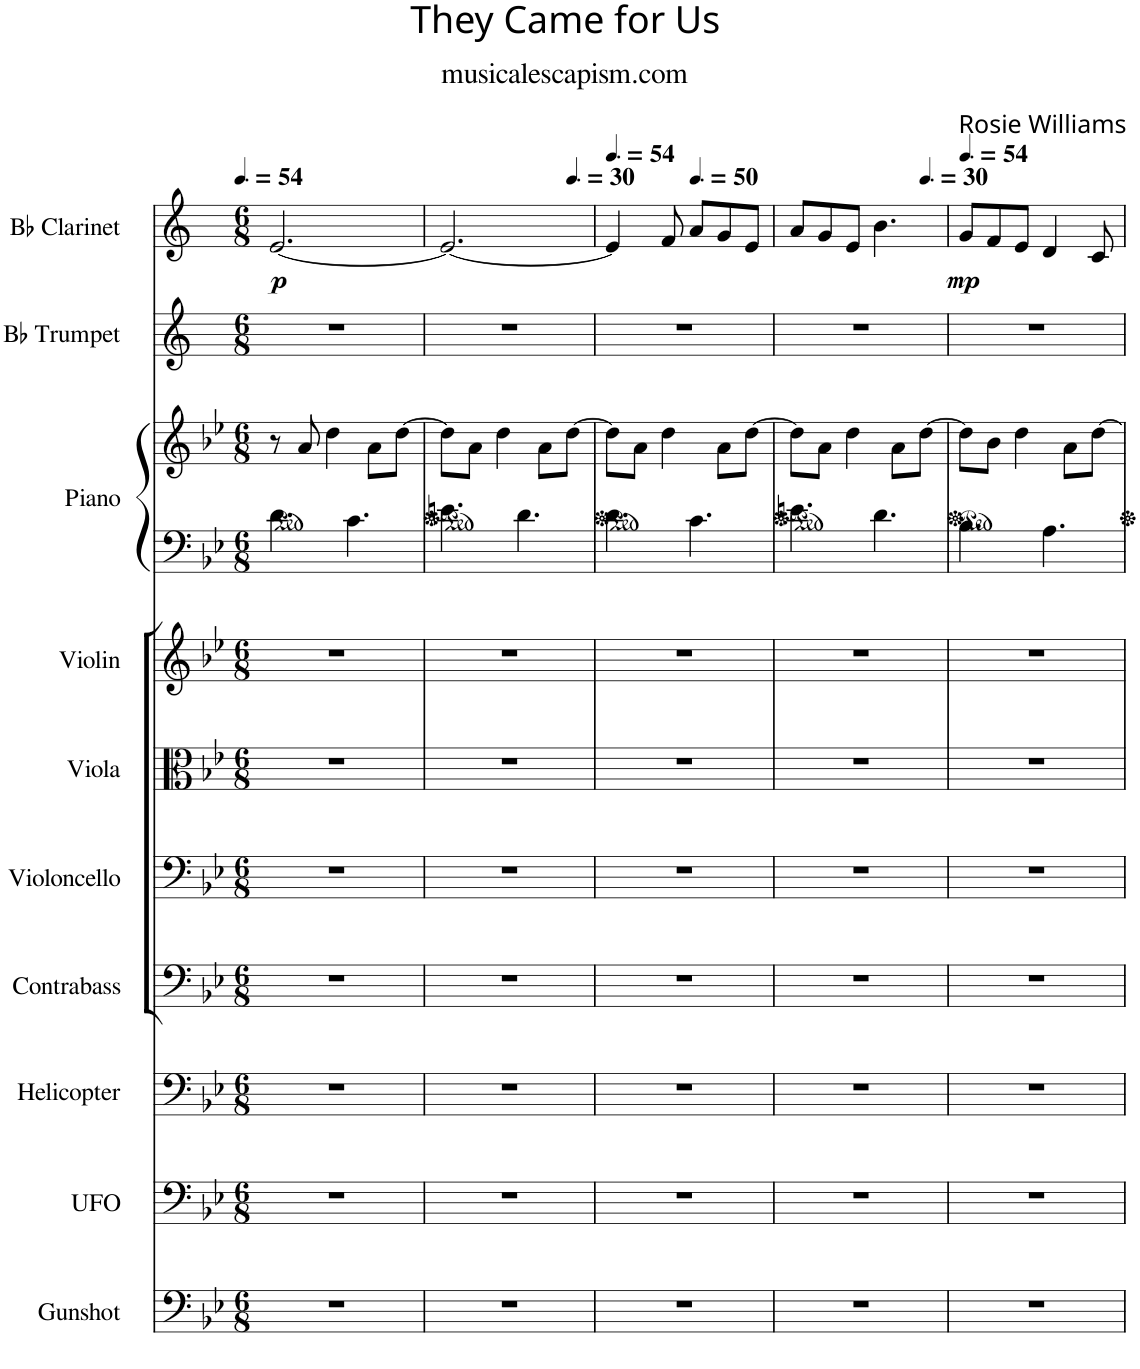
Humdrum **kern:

**kern	**kern	**kern	**kern	**kern	**kern	**kern	**kern	**kern	**kern	**kern	**dynam
*part10	*part9	*part8	*part7	*part6	*part5	*part4	*part3	*part3	*part2	*part1	*part1
*staff11	*staff10	*staff9	*staff8	*staff7	*staff6	*staff5	*staff4	*staff3	*staff2	*staff1	*staff1
*I"Gunshot	*I"UFO	*I"Helicopter	*I"Contrabass	*I"Violoncello	*I"Viola	*I"Violin	*I"Piano	*	*I"Bb Trumpet	*I"Bb Clarinet	*
*I'Gun	*I'UFO	*	*I'Cb.	*I'Vc.	*I'Vla.	*I'Vln.	*I'Pno.	*	*I'Bb Tpt.	*I'Bb Cl.	*
*clefF4	*clefF4	*clefF4	*clefF4	*clefF4	*clefC3	*clefG2	*clefF4	*clefG2	*clefG2	*clefG2	*
*	*	*	*Trd7c12	*	*	*	*	*	*Trd1c2	*Trd1c2	*
*k[b-e-]	*k[b-e-]	*k[b-e-]	*k[b-e-]	*k[b-e-]	*k[b-e-]	*k[b-e-]	*k[b-e-]	*k[b-e-]	*k[]	*k[]	*
*M6/8	*M6/8	*M6/8	*M6/8	*M6/8	*M6/8	*M6/8	*M6/8	*M6/8	*M6/8	*M6/8	*
*MM81	*MM81	*MM81	*MM81	*MM81	*MM81	*MM81	*MM81	*MM81	*MM81	*MM81	*
=1	=1	=1	=1	=1	=1	=1	=1	=1	=1	=1	=1
!	!	!	!	!	!	!	!	!	!	!	!LO:DY:b
2.r	2.r	2.r	2.r	2.r	2.r	2.r	4.d\	8r	2.r	[2.e/	p
.	.	.	.	.	.	.	.	8a/	.	.	.
.	.	.	.	.	.	.	.	4dd\	.	.	.
.	.	.	.	.	.	.	4.c\	.	.	.	.
.	.	.	.	.	.	.	.	8a\L	.	.	.
.	.	.	.	.	.	.	.	[8dd\J	.	.	.
=2	=2	=2	=2	=2	=2	=2	=2	=2	=2	=2	=2
*	*	*	*	*	*	*	*	*	*	*^	*
2.r	2.r	2.r	2.r	2.r	2.r	2.r	4.en\	8dd\L]	2.r	2.e/_	2ryy	.
.	.	.	.	.	.	.	.	8a\J	.	.	.	.
.	.	.	.	.	.	.	.	4dd\	.	.	.	.
.	.	.	.	.	.	.	4.d\	.	.	.	.	.
.	.	.	.	.	.	.	.	8a\L	.	.	8ryy	.
*	*	*	*	*	*	*	*	*	*	*MM45	*	*
.	.	.	.	.	.	.	.	[8dd\J	.	.	8ryy	.
*	*	*	*	*	*	*	*	*	*	*v	*v	*
=3	=3	=3	=3	=3	=3	=3	=3	=3	=3	=3	=3
*	*	*	*	*	*	*	*	*	*	*MM81	*
2.r	2.r	2.r	2.r	2.r	2.r	2.r	4.d\	8dd\L]	2.r	4e/]	.
.	.	.	.	.	.	.	.	8a\J	.	.	.
.	.	.	.	.	.	.	.	4dd\	.	8f/	.
*	*	*	*	*	*	*	*	*	*	*MM75	*
.	.	.	.	.	.	.	4.c\	.	.	8a/L	.
.	.	.	.	.	.	.	.	8a\L	.	8g/	.
.	.	.	.	.	.	.	.	[8dd\J	.	8e/J	.
=4	=4	=4	=4	=4	=4	=4	=4	=4	=4	=4	=4
*	*	*	*	*	*	*	*	*	*	*^	*
2.r	2.r	2.r	2.r	2.r	2.r	2.r	4.en\	8dd\L]	2.r	8a/L	2ryy	.
.	.	.	.	.	.	.	.	8a\J	.	8g/	.	.
.	.	.	.	.	.	.	.	4dd\	.	8e/J	.	.
.	.	.	.	.	.	.	4.d\	.	.	4.b\	.	.
.	.	.	.	.	.	.	.	8a\L	.	.	8ryy	.
*	*	*	*	*	*	*	*	*	*	*MM45	*	*
.	.	.	.	.	.	.	.	[8dd\J	.	.	8ryy	.
*	*	*	*	*	*	*	*	*	*	*v	*v	*
=5	=5	=5	=5	=5	=5	=5	=5	=5	=5	=5	=5
*	*	*	*	*	*	*	*	*	*	*MM81	*
*	*	*	*	*	*	*	*	*	*	*^	*
!	!	!	!	!	!	!	!	!	!	!	!	!LO:DY:b
*	*	*	*	*	*	*	*	*	*	*v	*v	*
2.r	2.r	2.r	2.r	2.r	2.r	2.r	4.B-\	8dd\L]	2.r	8g/L	mp
.	.	.	.	.	.	.	.	8b-\J	.	8f/	.
.	.	.	.	.	.	.	.	4dd\	.	8e/J	.
.	.	.	.	.	.	.	4.A\	.	.	4d/	.
.	.	.	.	.	.	.	.	8a\L	.	.	.
.	.	.	.	.	.	.	.	[8dd\J	.	8c/	.
=	=	=	=	=	=	=	=	=	=	=	=
*-	*-	*-	*-	*-	*-	*-	*-	*-	*-	*-	*-
